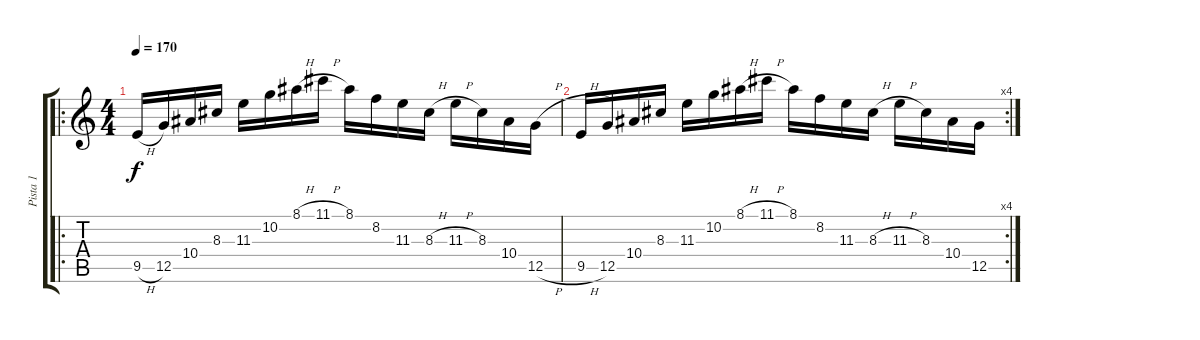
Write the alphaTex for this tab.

\track ("Pista 1" "Pista 1") {instrument distortionguitar}
\staff {score tabs}
\tuning (D4 A3 F3 C3 G2 C2) {hide}
\ro
\ts (4 4)
\tempo 170
\clef g2
\ks c
9.5{h}.16{dy f} 12.5.16 10.4.16 8.3.16 11.3.16 10.2.16 8.1{h}.16 11.1{h}.16 8.1.16 8.2.16 11.3.16 8.3{h}.16 11.3{h}.16 8.3.16 10.4.16 12.5{h}.16 |
\rc 4
9.5{h}.16 12.5.16 10.4.16 8.3.16 11.3.16 10.2.16 8.1{h}.16 11.1{h}.16 8.1.16 8.2.16 11.3.16 8.3{h}.16 11.3{h}.16 8.3.16 10.4.16 12.5.16
